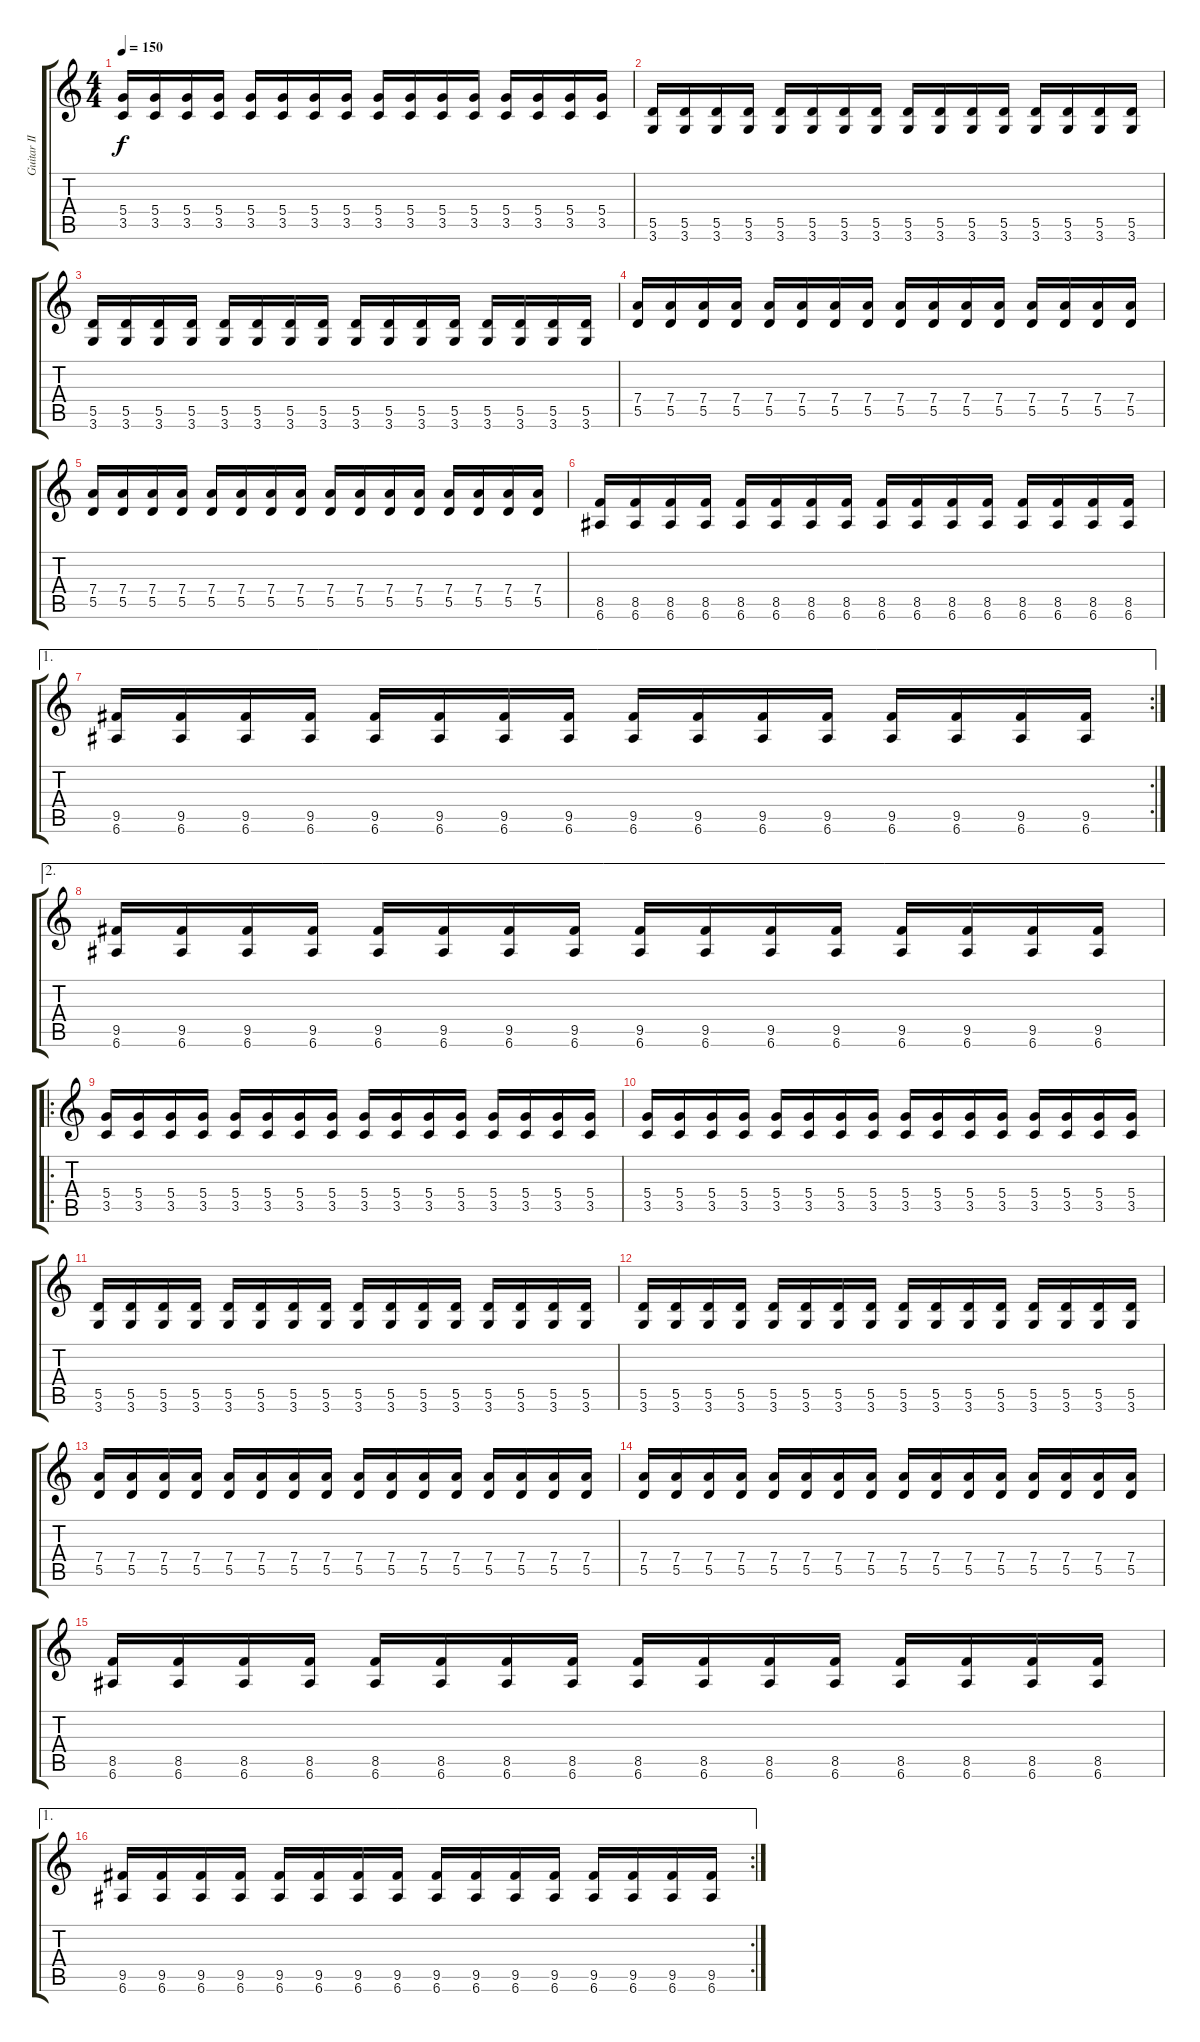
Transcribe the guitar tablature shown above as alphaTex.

\track ("Guitar II" "Guitar II") {instrument distortionguitar}
\staff {score tabs}
\tuning (E4 B3 G3 D3 A2 E2) {hide}
\ts (4 4)
\tempo 150
\clef g2
\ks c
(5.4 3.5).16{dy f} (5.4 3.5).16 (5.4 3.5).16 (5.4 3.5).16 (5.4 3.5).16 (5.4 3.5).16 (5.4 3.5).16 (5.4 3.5).16 (5.4 3.5).16 (5.4 3.5).16 (5.4 3.5).16 (5.4 3.5).16 (5.4 3.5).16 (5.4 3.5).16 (5.4 3.5).16 (5.4 3.5).16 |
(5.5 3.6).16 (5.5 3.6).16 (5.5 3.6).16 (5.5 3.6).16 (5.5 3.6).16 (5.5 3.6).16 (5.5 3.6).16 (5.5 3.6).16 (5.5 3.6).16 (5.5 3.6).16 (5.5 3.6).16 (5.5 3.6).16 (5.5 3.6).16 (5.5 3.6).16 (5.5 3.6).16 (5.5 3.6).16 |
(5.5 3.6).16 (5.5 3.6).16 (5.5 3.6).16 (5.5 3.6).16 (5.5 3.6).16 (5.5 3.6).16 (5.5 3.6).16 (5.5 3.6).16 (5.5 3.6).16 (5.5 3.6).16 (5.5 3.6).16 (5.5 3.6).16 (5.5 3.6).16 (5.5 3.6).16 (5.5 3.6).16 (5.5 3.6).16 |
(7.4 5.5).16 (7.4 5.5).16 (7.4 5.5).16 (7.4 5.5).16 (7.4 5.5).16 (7.4 5.5).16 (7.4 5.5).16 (7.4 5.5).16 (7.4 5.5).16 (7.4 5.5).16 (7.4 5.5).16 (7.4 5.5).16 (7.4 5.5).16 (7.4 5.5).16 (7.4 5.5).16 (7.4 5.5).16 |
(7.4 5.5).16 (7.4 5.5).16 (7.4 5.5).16 (7.4 5.5).16 (7.4 5.5).16 (7.4 5.5).16 (7.4 5.5).16 (7.4 5.5).16 (7.4 5.5).16 (7.4 5.5).16 (7.4 5.5).16 (7.4 5.5).16 (7.4 5.5).16 (7.4 5.5).16 (7.4 5.5).16 (7.4 5.5).16 |
(8.5 6.6).16 (8.5 6.6).16 (8.5 6.6).16 (8.5 6.6).16 (8.5 6.6).16 (8.5 6.6).16 (8.5 6.6).16 (8.5 6.6).16 (8.5 6.6).16 (8.5 6.6).16 (8.5 6.6).16 (8.5 6.6).16 (8.5 6.6).16 (8.5 6.6).16 (8.5 6.6).16 (8.5 6.6).16 |
\ae 1
\rc 2
(9.5 6.6).16 (9.5 6.6).16 (9.5 6.6).16 (9.5 6.6).16 (9.5 6.6).16 (9.5 6.6).16 (9.5 6.6).16 (9.5 6.6).16 (9.5 6.6).16 (9.5 6.6).16 (9.5 6.6).16 (9.5 6.6).16 (9.5 6.6).16 (9.5 6.6).16 (9.5 6.6).16 (9.5 6.6).16 |
\ae 2
(9.5 6.6).16 (9.5 6.6).16 (9.5 6.6).16 (9.5 6.6).16 (9.5 6.6).16 (9.5 6.6).16 (9.5 6.6).16 (9.5 6.6).16 (9.5 6.6).16 (9.5 6.6).16 (9.5 6.6).16 (9.5 6.6).16 (9.5 6.6).16 (9.5 6.6).16 (9.5 6.6).16 (9.5 6.6).16 |
\ro
(5.4 3.5).16{volume 12} (5.4 3.5).16 (5.4 3.5).16 (5.4 3.5).16 (5.4 3.5).16 (5.4 3.5).16 (5.4 3.5).16 (5.4 3.5).16 (5.4 3.5).16 (5.4 3.5).16 (5.4 3.5).16 (5.4 3.5).16 (5.4 3.5).16 (5.4 3.5).16 (5.4 3.5).16 (5.4 3.5).16 |
(5.4 3.5).16 (5.4 3.5).16 (5.4 3.5).16 (5.4 3.5).16 (5.4 3.5).16 (5.4 3.5).16 (5.4 3.5).16 (5.4 3.5).16 (5.4 3.5).16 (5.4 3.5).16 (5.4 3.5).16 (5.4 3.5).16 (5.4 3.5).16 (5.4 3.5).16 (5.4 3.5).16 (5.4 3.5).16 |
(5.5 3.6).16 (5.5 3.6).16 (5.5 3.6).16 (5.5 3.6).16 (5.5 3.6).16 (5.5 3.6).16 (5.5 3.6).16 (5.5 3.6).16 (5.5 3.6).16 (5.5 3.6).16 (5.5 3.6).16 (5.5 3.6).16 (5.5 3.6).16 (5.5 3.6).16 (5.5 3.6).16 (5.5 3.6).16 |
(5.5 3.6).16 (5.5 3.6).16 (5.5 3.6).16 (5.5 3.6).16 (5.5 3.6).16 (5.5 3.6).16 (5.5 3.6).16 (5.5 3.6).16 (5.5 3.6).16 (5.5 3.6).16 (5.5 3.6).16 (5.5 3.6).16 (5.5 3.6).16 (5.5 3.6).16 (5.5 3.6).16 (5.5 3.6).16 |
(7.4 5.5).16 (7.4 5.5).16 (7.4 5.5).16 (7.4 5.5).16 (7.4 5.5).16 (7.4 5.5).16 (7.4 5.5).16 (7.4 5.5).16 (7.4 5.5).16 (7.4 5.5).16 (7.4 5.5).16 (7.4 5.5).16 (7.4 5.5).16 (7.4 5.5).16 (7.4 5.5).16 (7.4 5.5).16 |
(7.4 5.5).16 (7.4 5.5).16 (7.4 5.5).16 (7.4 5.5).16 (7.4 5.5).16 (7.4 5.5).16 (7.4 5.5).16 (7.4 5.5).16 (7.4 5.5).16 (7.4 5.5).16 (7.4 5.5).16 (7.4 5.5).16 (7.4 5.5).16 (7.4 5.5).16 (7.4 5.5).16 (7.4 5.5).16 |
(8.5 6.6).16 (8.5 6.6).16 (8.5 6.6).16 (8.5 6.6).16 (8.5 6.6).16 (8.5 6.6).16 (8.5 6.6).16 (8.5 6.6).16 (8.5 6.6).16 (8.5 6.6).16 (8.5 6.6).16 (8.5 6.6).16 (8.5 6.6).16 (8.5 6.6).16 (8.5 6.6).16 (8.5 6.6).16 |
\ae 1
\rc 2
(9.5 6.6).16 (9.5 6.6).16 (9.5 6.6).16 (9.5 6.6).16 (9.5 6.6).16 (9.5 6.6).16 (9.5 6.6).16 (9.5 6.6).16 (9.5 6.6).16 (9.5 6.6).16 (9.5 6.6).16 (9.5 6.6).16 (9.5 6.6).16 (9.5 6.6).16 (9.5 6.6).16 (9.5 6.6).16
